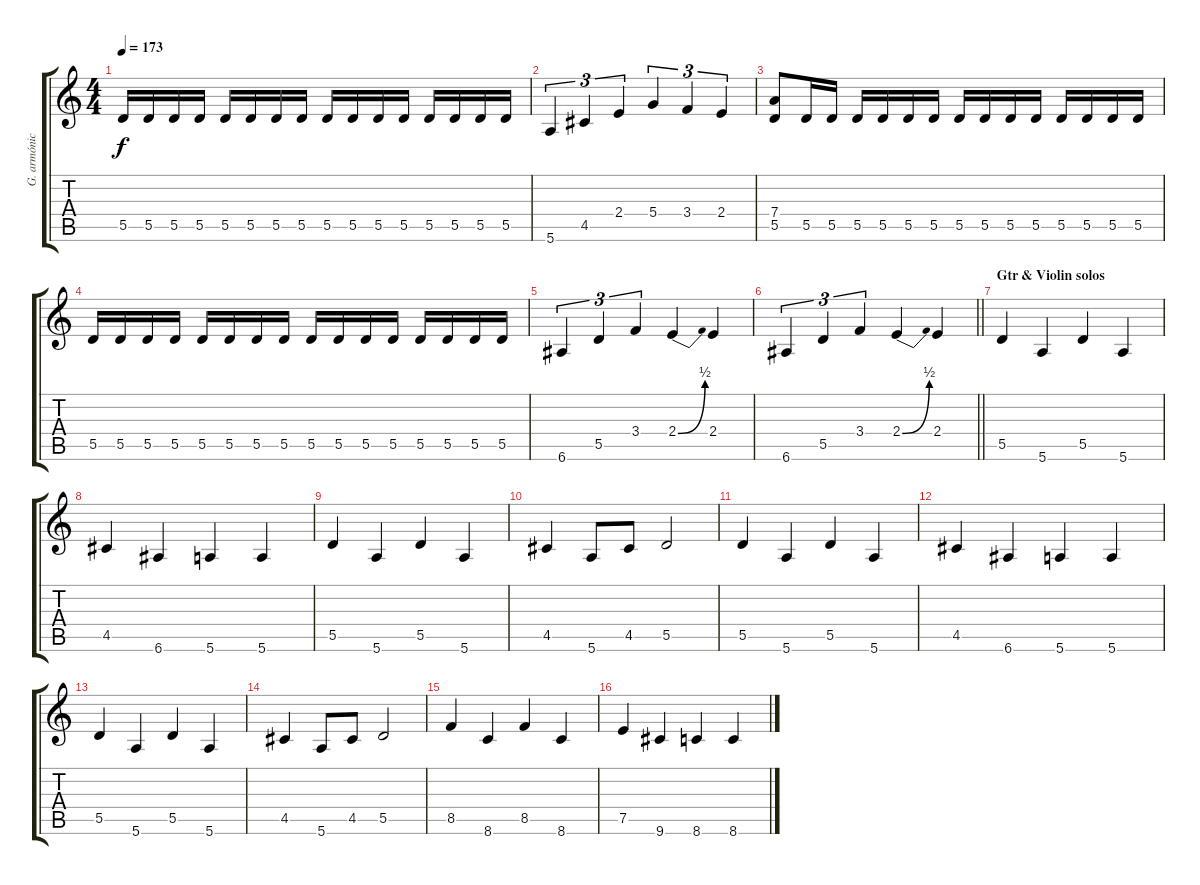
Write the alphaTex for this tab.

\track ("G. armónica" "G. armónic") {instrument distortionguitar}
\staff {score tabs}
\tuning (E4 B3 G3 D3 A2 E2) {hide}
\ts (4 4)
\tempo 173
\clef g2
\ks c
5.5.16{dy f} 5.5.16 5.5.16 5.5.16 5.5.16 5.5.16 5.5.16 5.5.16 5.5.16 5.5.16 5.5.16 5.5.16 5.5.16 5.5.16 5.5.16 5.5.16 |
5.6.4{tu (3 2)} 4.5.4{tu (3 2)} 2.4.4{tu (3 2)} 5.4.4{tu (3 2)} 3.4.4{tu (3 2)} 2.4.4{tu (3 2)} |
(7.4 5.5).8 5.5.16 5.5.16 5.5.16 5.5.16 5.5.16 5.5.16 5.5.16 5.5.16 5.5.16 5.5.16 5.5.16 5.5.16 5.5.16 5.5.16 |
5.5.16 5.5.16 5.5.16 5.5.16 5.5.16 5.5.16 5.5.16 5.5.16 5.5.16 5.5.16 5.5.16 5.5.16 5.5.16 5.5.16 5.5.16 5.5.16 |
6.6.4{tu (3 2)} 5.5.4{tu (3 2)} 3.4.4{tu (3 2)} 2.4{be (bend 0 0 60 2)}.4 2.4.4 |
\barLineRight lightlight
6.6.4{tu (3 2)} 5.5.4{tu (3 2)} 3.4.4{tu (3 2)} 2.4{be (bend 0 0 60 2)}.4 2.4.4 |
\section ("" "Gtr & Violin solos")
5.5.4 5.6.4 5.5.4 5.6.4 |
4.5.4 6.6.4 5.6.4 5.6.4 |
5.5.4 5.6.4 5.5.4 5.6.4 |
4.5.4 5.6.8 4.5.8 5.5.2 |
5.5.4 5.6.4 5.5.4 5.6.4 |
4.5.4 6.6.4 5.6.4 5.6.4 |
5.5.4 5.6.4 5.5.4 5.6.4 |
4.5.4 5.6.8 4.5.8 5.5.2 |
8.5.4 8.6.4 8.5.4 8.6.4 |
7.5.4 9.6.4 8.6.4 8.6.4
